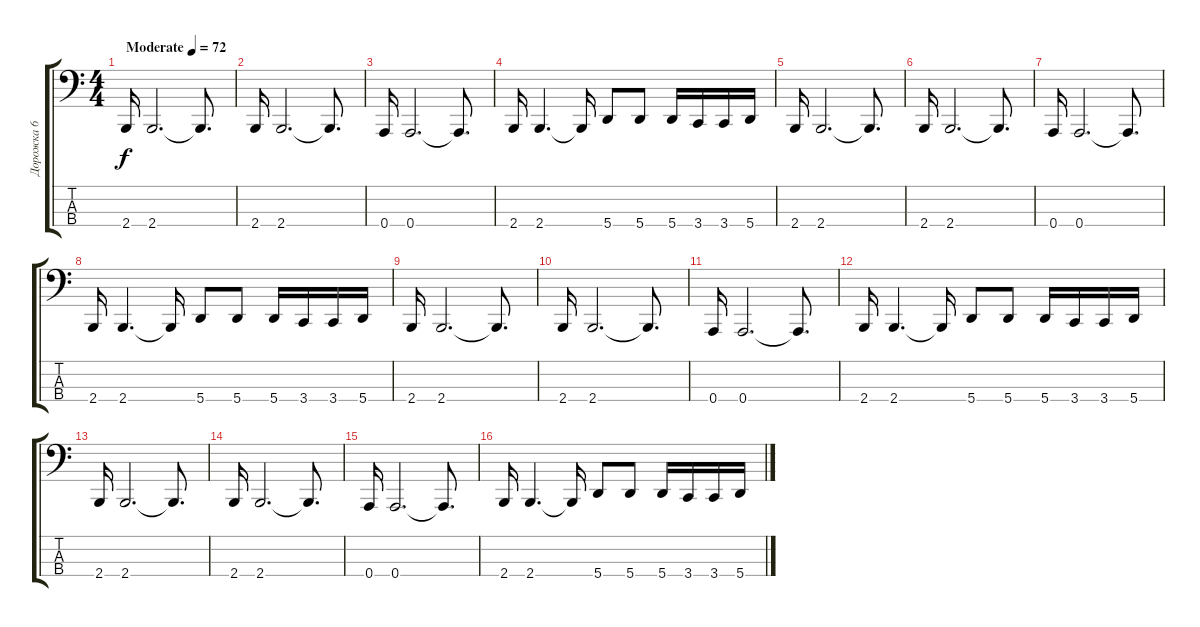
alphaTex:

\track ("Дорожка 6" "Дорожка 6") {instrument electricbassfinger}
\staff {score tabs}
\tuning (D2 A1 E1 A0) {hide}
\ts (4 4)
\tempo (72 "Moderate")
\clef f4
\ks c
2.4.16{dy f instrument electricbassfinger} 2.4.2{d} 2.4{t}.8{d} |
2.4.16 2.4.2{d} 2.4{t}.8{d} |
0.4.16 0.4.2{d} 0.4{t}.8{d} |
2.4.16 2.4.4{d} 2.4{t}.16 5.4.8 5.4.8 5.4.16 3.4.16 3.4.16 5.4.16 |
2.4.16 2.4.2{d} 2.4{t}.8{d} |
2.4.16 2.4.2{d} 2.4{t}.8{d} |
0.4.16 0.4.2{d} 0.4{t}.8{d} |
2.4.16 2.4.4{d} 2.4{t}.16 5.4.8 5.4.8 5.4.16 3.4.16 3.4.16 5.4.16 |
2.4.16 2.4.2{d} 2.4{t}.8{d} |
2.4.16 2.4.2{d} 2.4{t}.8{d} |
0.4.16 0.4.2{d} 0.4{t}.8{d} |
2.4.16 2.4.4{d} 2.4{t}.16 5.4.8 5.4.8 5.4.16 3.4.16 3.4.16 5.4.16 |
2.4.16 2.4.2{d} 2.4{t}.8{d} |
2.4.16 2.4.2{d} 2.4{t}.8{d} |
0.4.16 0.4.2{d} 0.4{t}.8{d} |
2.4.16 2.4.4{d} 2.4{t}.16 5.4.8 5.4.8 5.4.16 3.4.16 3.4.16 5.4.16
